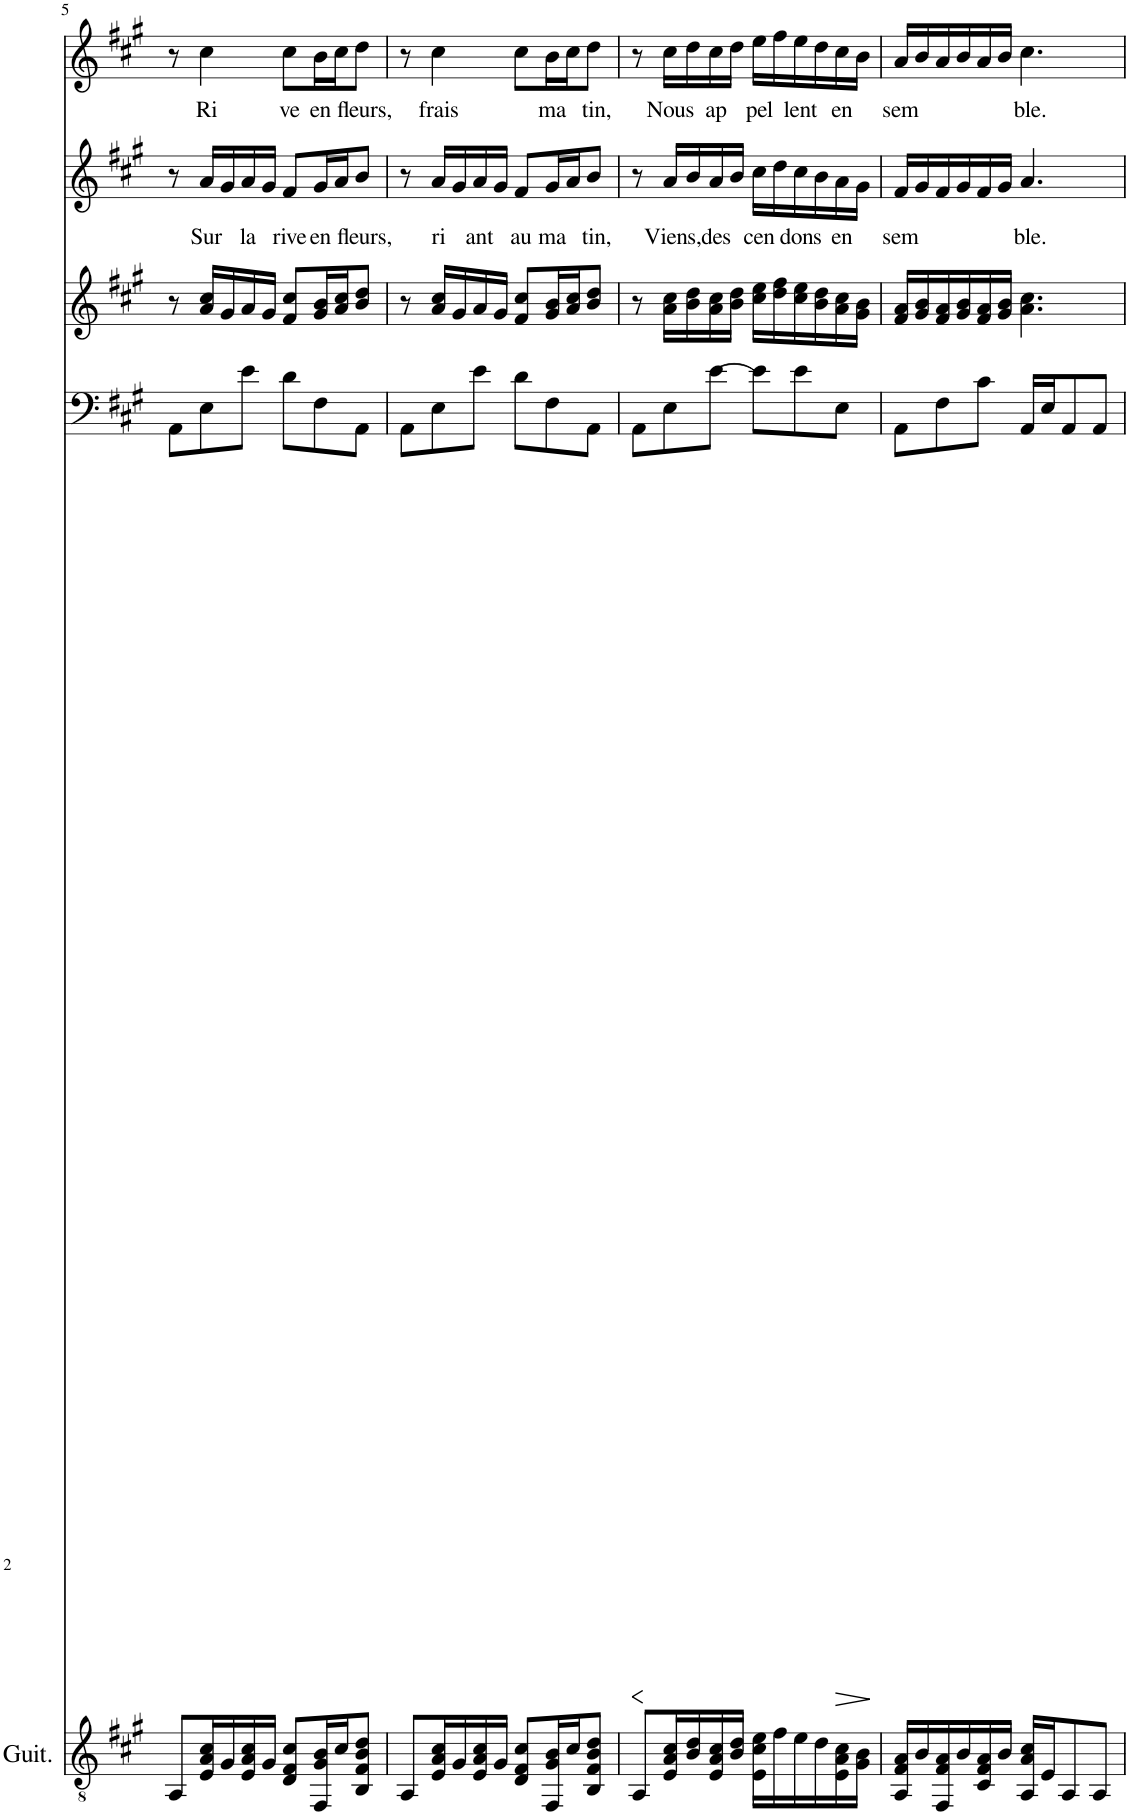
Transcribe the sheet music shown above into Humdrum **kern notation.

**kern	**kern	**dynam	**kern	**kern	**text	**kern	**text
*part5	*part4	*part4	*part3	*part2	*part2	*part1	*part1
*staff5	*staff4	*staff4	*staff3	*staff2	*staff2	*staff1	*staff1
*I"Guitar	*I"Piano	*	*I"Piano	*I"Momka	*	*I"Lokmo!	*
*I'Guit.	*I'Pno	*	*I'Pno	*	*	*	*
!!LO:PB:g=z
*clefGv2	*clefF4	*	*clefG2	*clefG2	*	*clefG2	*
*k[f#c#g#]	*k[f#c#g#]	*	*k[f#c#g#]	*k[f#c#g#]	*	*k[f#c#g#]	*
*M6/8	*M6/8	*	*M6/8	*M6/8	*	*M6/8	*
=5	=5	=5	=5	=5	=5	=5	=5
8AA/L	8AA\L	.	8r	8r	.	8r	.
!	!	!	!	!	!LO:LY:b	!	!LO:LY:b
16E/ 16A/ 16c#/L	8E\	.	16a/ 16cc#/LL	16a/LL	Sur	4cc#\	Ri
16G#/	.	.	16g#/	16g#/	.	.	.
!	!	!	!	!	!LO:LY:b	!	!
16E/ 16A/ 16c#/	8e\J	.	16a/	16a/	la	.	.
16G#/JJ	.	.	16g#/JJ	16g#/JJ	.	.	.
!	!	!	!	!	!LO:LY:b	!	!LO:LY:b
8D/ 8F#/ 8c#/L	8d\L	.	8f#/ 8cc#/L	8f#/L	rive	8cc#\L	ve
!	!	!	!	!	!LO:LY:b	!	!LO:LY:b
16FF#/ 16G#/ 16B/L	8F#\	.	16g#/ 16b/L	16g#/L	en	16b\L	en
16c#/J	.	.	16a/ 16cc#/J	16a/J	.	16cc#\J	.
!	!	!	!	!	!LO:LY:b	!	!LO:LY:b
8BB/ 8F#/ 8B/ 8d/J	8AA\J	.	8b/ 8dd/J	8b/J	fleurs,	8dd\J	fleurs,
=6	=6	=6	=6	=6	=6	=6	=6
8AA/L	8AA\L	.	8r	8r	.	8r	.
!	!	!	!	!	!LO:LY:b	!	!LO:LY:b
16E/ 16A/ 16c#/L	8E\	.	16a/ 16cc#/LL	16a/LL	ri	4cc#\	frais
16G#/	.	.	16g#/	16g#/	.	.	.
!	!	!	!	!	!LO:LY:b	!	!
16E/ 16A/ 16c#/	8e\J	.	16a/	16a/	ant	.	.
16G#/JJ	.	.	16g#/JJ	16g#/JJ	.	.	.
!	!	!	!	!	!LO:LY:b	!	!
8D/ 8F#/ 8c#/L	8d\L	.	8f#/ 8cc#/L	8f#/L	au	8cc#\L	.
!	!	!	!	!	!LO:LY:b	!	!LO:LY:b
16FF#/ 16G#/ 16B/L	8F#\	.	16g#/ 16b/L	16g#/L	ma	16b\L	ma
16c#/J	.	.	16a/ 16cc#/J	16a/J	.	16cc#\J	.
!	!	!	!	!	!LO:LY:b	!	!LO:LY:b
8BB/ 8F#/ 8B/ 8d/J	8AA\J	.	8b/ 8dd/J	8b/J	tin,	8dd\J	tin,
=7	=7	=7	=7	=7	=7	=7	=7
!	!	!LO:HP:b	!	!	!	!	!
8AA/L	8AA\L	<	8r	8r	.	8r	.
!	!	!	!	!	!LO:LY:b	!	!LO:LY:b
16E/ 16A/ 16c#/L	8E\	.	16a\ 16cc#\LL	16a/LL	Viens,	16cc#\LL	Nous
16B/ 16d/	.	.	16b\ 16dd\	16b/	.	16dd\	.
!	!	!	!	!	!LO:LY:b	!	!LO:LY:b
16E/ 16A/ 16c#/	(8e\J	.	16a\ 16cc#\	16a/	des	16cc#\	ap
16B/ 16d/JJ	.	.	16b\ 16dd\JJ	16b/JJ	.	16dd\JJ	.
!	!	!	!	!	!LO:LY:b	!	!LO:LY:b
16E\ 16c#\ 16e\LL	8e\L)	.	16cc#\ 16ee\LL	16cc#\LL	cen	16ee\LL	pel
16f#\	.	.	16dd\ 16ff#\	16dd\	.	16ff#\	.
!	!	!	!	!	!LO:LY:b	!	!LO:LY:b
16e\	8e\	.	16cc#\ 16ee\	16cc#\	dons	16ee\	lent
16d\	.	.	16b\ 16dd\	16b\	.	16dd\	.
!	!	!LO:HP:b	!	!	!LO:LY:b	!	!LO:LY:b
16E\ 16A\ 16c#\	8E\J	>	16a\ 16cc#\	16a\	en	16cc#\	en
16G#\ 16B\JJ	.	.	16g#\ 16b\JJ	16g#\JJ	.	16b\JJ	.
.	.	[ ]	.	.	.	.	.
=8	=8	=8	=8	=8	=8	=8	=8
!	!	!	!	!	!LO:LY:b	!	!LO:LY:b
16AA/ 16F#/ 16A/LL	8AA\L	.	16f#/ 16a/LL	16f#/LL	sem	16a/LL	sem
16B/	.	.	16g#/ 16b/	16g#/	.	16b/	.
16FF#/ 16F#/ 16A/	8F#\	.	16f#/ 16a/	16f#/	.	16a/	.
16B/	.	.	16g#/ 16b/	16g#/	.	16b/	.
16C#/ 16F#/ 16A/	8c#\J	.	16f#/ 16a/	16f#/	.	16a/	.
16B/JJ	.	.	16g#/ 16b/JJ	16g#/JJ	.	16b/JJ	.
!	!	!	!	!	!LO:LY:b	!	!LO:LY:b
16AA/ 16A/ 16c#/LL	16AA/LL	.	4.a\ 4.cc#\	4.a/	ble.	4.cc#\	ble.
16E/J	16E/J	.	.	.	.	.	.
8AA/	8AA/	.	.	.	.	.	.
8AA/J	8AA/J	.	.	.	.	.	.
=	=	=	=	=	=	=	=
*-	*-	*-	*-	*-	*-	*-	*-
